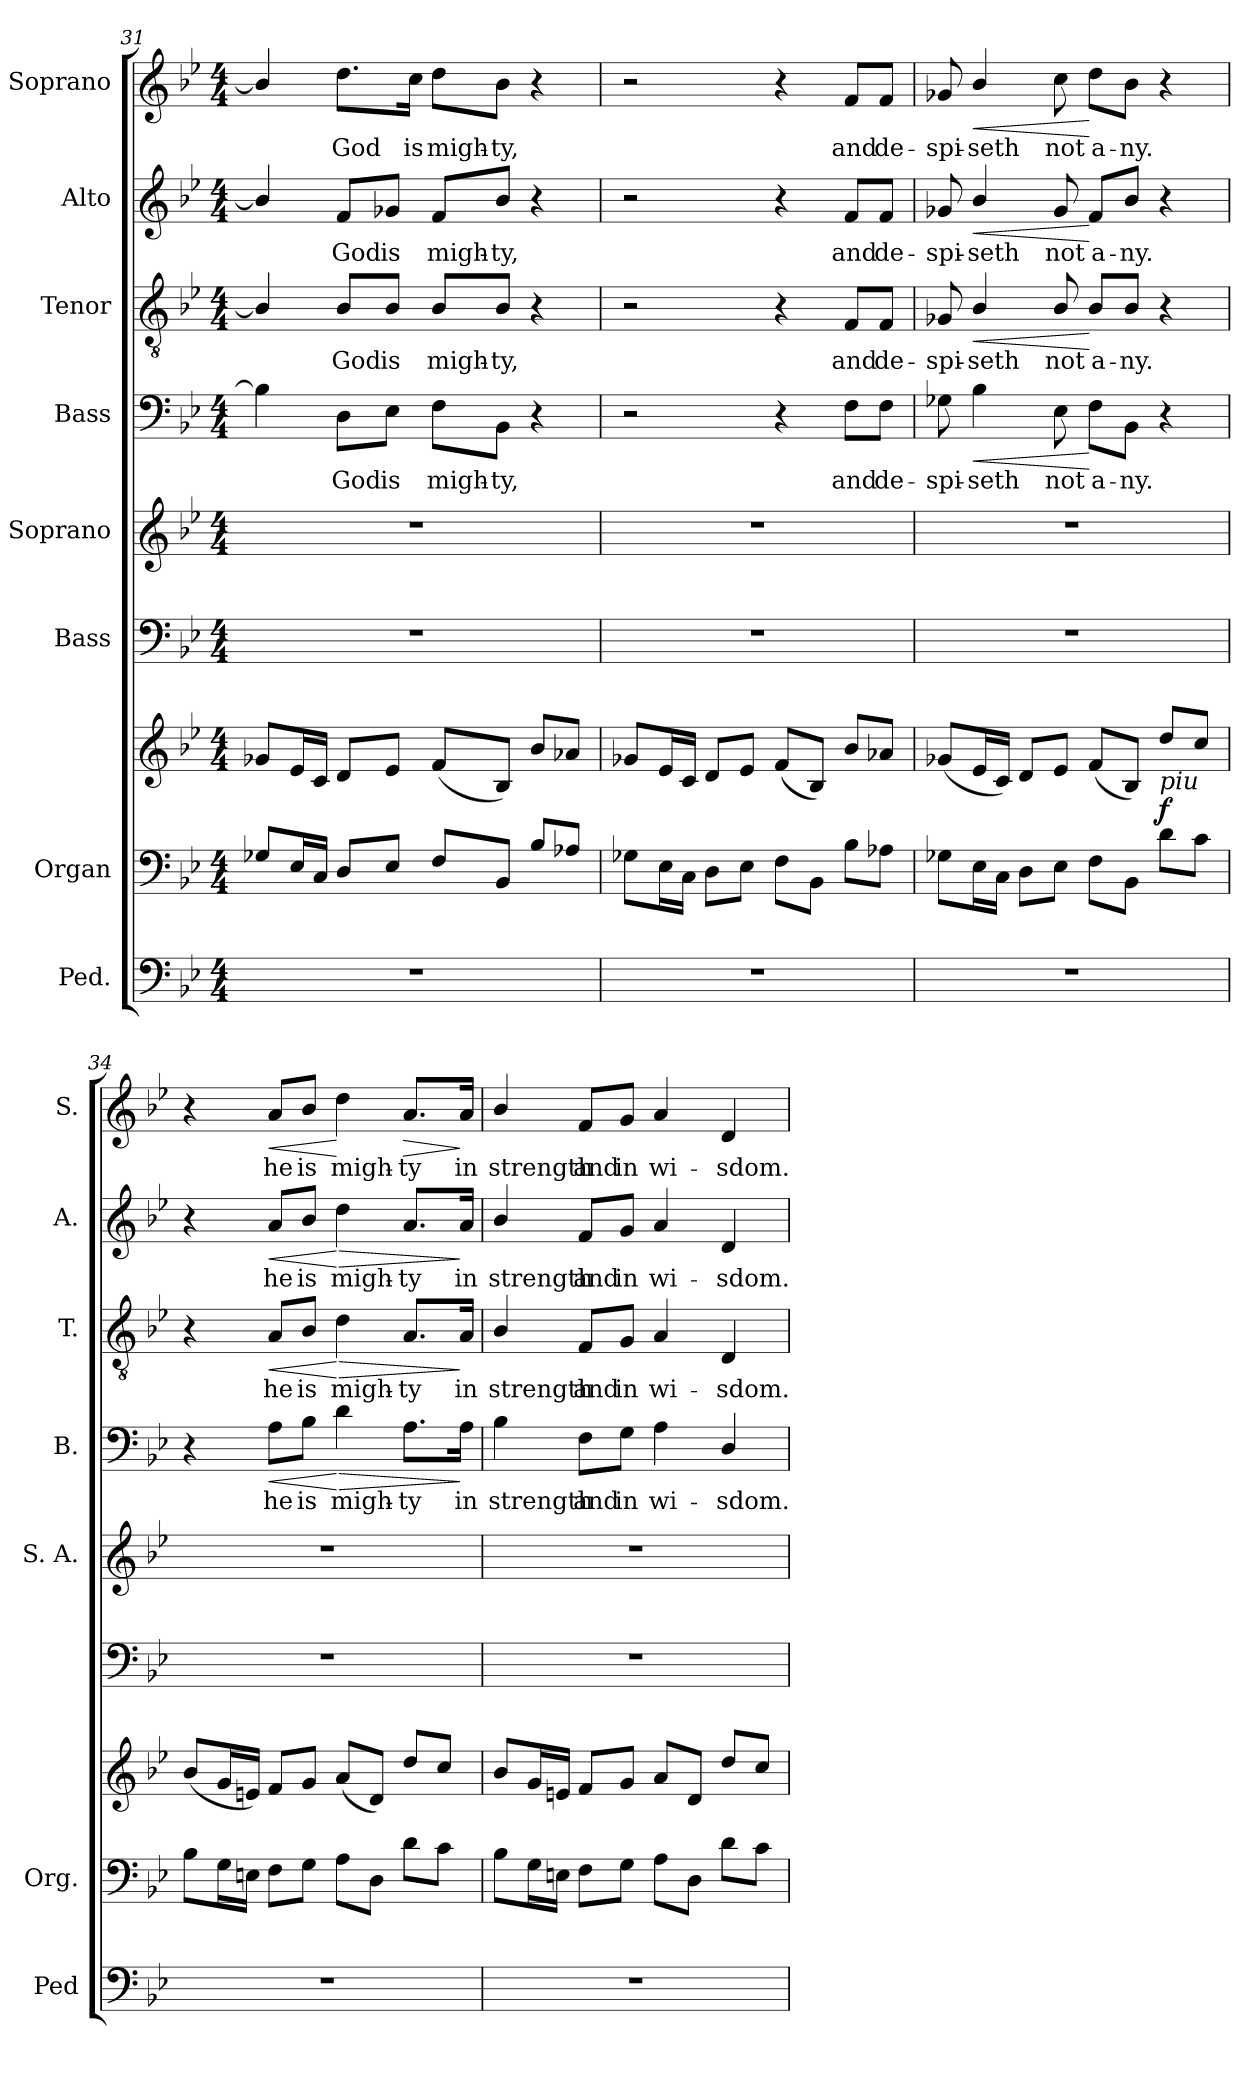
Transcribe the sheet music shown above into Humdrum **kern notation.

**kern	**kern	**kern	**dynam	**kern	**kern	**kern	**text	**dynam	**kern	**text	**dynam	**kern	**text	**dynam	**kern	**text	**dynam
*part8	*part7	*part7	*part7	*part6	*part5	*part4	*part4	*part4	*part3	*part3	*part3	*part2	*part2	*part2	*part1	*part1	*part1
*staff9	*staff8	*staff7	*staff7/8	*staff6	*staff5	*staff4	*staff4	*staff4	*staff3	*staff3	*staff3	*staff2	*staff2	*staff2	*staff1	*staff1	*staff1
*I"Ped.	*I"Organ	*	*	*I"Bass	*I"Soprano	*I"Bass	*	*	*I"Tenor	*	*	*I"Alto	*	*	*I"Soprano	*	*
*I'Ped	*I'Org.	*	*	*	*I'S. A.	*I'B.	*	*	*I'T.	*	*	*I'A.	*	*	*I'S.	*	*
*clefF4	*clefF4	*clefG2	*	*clefF4	*clefG2	*clefF4	*	*	*clefGv2	*	*	*clefG2	*	*	*clefG2	*	*
*	*	*	*	*	*	*	*	*	*ITrd7c12	*	*	*	*	*	*	*	*
*k[b-e-]	*k[b-e-]	*k[b-e-]	*	*k[b-e-]	*k[b-e-]	*k[b-e-]	*	*	*k[b-e-]	*	*	*k[b-e-]	*	*	*k[b-e-]	*	*
*B-:	*B-:	*B-:	*	*B-:	*B-:	*B-:	*	*	*B-:	*	*	*B-:	*	*	*B-:	*	*
*M4/4	*M4/4	*M4/4	*	*M4/4	*M4/4	*M4/4	*	*	*M4/4	*	*	*M4/4	*	*	*M4/4	*	*
=31	=31	=31	=31	=31	=31	=31	=31	=31	=31	=31	=31	=31	=31	=31	=31	=31	=31
1r	8G-Xi/L	8g-Xi/L	.	1r	1r	4B-i\]	.	.	4BB-i/]	.	.	4b-i/]	.	.	4b-i/]	.	.
.	16E-i/L	16e-i/L	.	.	.	.	.	.	.	.	.	.	.	.	.	.	.
.	16Ci/JJ	16ci/JJ	.	.	.	.	.	.	.	.	.	.	.	.	.	.	.
!	!	!	!	!	!	!	!LO:LY:b:color=#000000	!	!	!	!	!	!	!	!	!	!
!	!	!	!	!	!	!	!	!	!	!LO:LY:b:color=#000000	!	!	!	!	!	!	!
!	!	!	!	!	!	!	!	!	!	!	!	!	!LO:LY:b:color=#000000	!	!	!	!
!	!	!	!	!	!	!	!	!	!	!	!	!	!	!	!	!LO:LY:b:color=#000000	!
.	8Di/L	8di/L	.	.	.	8Di\L	God	.	8BB-i/L	God	.	8fi/L	God	.	8.ddi\L	God	.
!	!	!	!	!	!	!	!LO:LY:b:color=#000000	!	!	!	!	!	!	!	!	!	!
!	!	!	!	!	!	!	!	!	!	!LO:LY:b:color=#000000	!	!	!	!	!	!	!
!	!	!	!	!	!	!	!	!	!	!	!	!	!LO:LY:b:color=#000000	!	!	!	!
.	8E-i/J	8e-i/J	.	.	.	8E-i\J	is	.	8BB-i/J	is	.	8g-Xi/J	is	.	.	.	.
!	!	!	!	!	!	!	!	!	!	!	!	!	!	!	!	!LO:LY:b:color=#000000	!
.	.	.	.	.	.	.	.	.	.	.	.	.	.	.	16cci\Jk	is	.
!	!	!	!	!	!	!	!LO:LY:b:color=#000000	!	!	!	!	!	!	!	!	!	!
!	!	!	!	!	!	!	!	!	!	!LO:LY:b:color=#000000	!	!	!	!	!	!	!
!	!	!	!	!	!	!	!	!	!	!	!	!	!LO:LY:b:color=#000000	!	!	!	!
!	!	!	!	!	!	!	!	!	!	!	!	!	!	!	!	!LO:LY:b:color=#000000	!
.	8Fi/L	(8fi/L	.	.	.	8Fi\L	migh-	.	8BB-i/L	migh-	.	8fi/L	migh-	.	8ddi\L	migh-	.
!	!	!	!	!	!	!	!LO:LY:b:color=#000000	!	!	!	!	!	!	!	!	!	!
!	!	!	!	!	!	!	!	!	!	!LO:LY:b:color=#000000	!	!	!	!	!	!	!
!	!	!	!	!	!	!	!	!	!	!	!	!	!LO:LY:b:color=#000000	!	!	!	!
!	!	!	!	!	!	!	!	!	!	!	!	!	!	!	!	!LO:LY:b:color=#000000	!
.	8BB-i/J	8B-i/J)	.	.	.	8BB-i\J	-ty,	.	8BB-i/J	-ty,	.	8b-i/J	-ty,	.	8b-i\J	-ty,	.
.	8B-i/L	8b-i/L	.	.	.	4r	.	.	4r	.	.	4r	.	.	4r	.	.
.	8A-Xi/J	8a-Xi/J	.	.	.	.	.	.	.	.	.	.	.	.	.	.	.
!!LO:LB:g=z
=32	=32	=32	=32	=32	=32	=32	=32	=32	=32	=32	=32	=32	=32	=32	=32	=32	=32
1r	8G-Xi\L	8g-Xi/L	.	1r	1r	2r	.	.	2r	.	.	2r	.	.	2r	.	.
.	16E-i\L	16e-i/L	.	.	.	.	.	.	.	.	.	.	.	.	.	.	.
.	16Ci\JJ	16ci/JJ	.	.	.	.	.	.	.	.	.	.	.	.	.	.	.
.	8Di\L	8di/L	.	.	.	.	.	.	.	.	.	.	.	.	.	.	.
.	8E-i\J	8e-i/J	.	.	.	.	.	.	.	.	.	.	.	.	.	.	.
.	8Fi\L	(8fi/L	.	.	.	4r	.	.	4r	.	.	4r	.	.	4r	.	.
.	8BB-i\J	8B-i/J)	.	.	.	.	.	.	.	.	.	.	.	.	.	.	.
!	!	!	!	!	!	!	!LO:LY:b:color=#000000	!	!	!	!	!	!	!	!	!	!
!	!	!	!	!	!	!	!	!	!	!LO:LY:b:color=#000000	!	!	!	!	!	!	!
!	!	!	!	!	!	!	!	!	!	!	!	!	!LO:LY:b:color=#000000	!	!	!	!
!	!	!	!	!	!	!	!	!	!	!	!	!	!	!	!	!LO:LY:b:color=#000000	!
.	8B-i\L	8b-i/L	.	.	.	8Fi\L	and	.	8FFi/L	and	.	8fi/L	and	.	8fi/L	and	.
!	!	!	!	!	!	!	!LO:LY:b:color=#000000	!	!	!	!	!	!	!	!	!	!
!	!	!	!	!	!	!	!	!	!	!LO:LY:b:color=#000000	!	!	!	!	!	!	!
!	!	!	!	!	!	!	!	!	!	!	!	!	!LO:LY:b:color=#000000	!	!	!	!
!	!	!	!	!	!	!	!	!	!	!	!	!	!	!	!	!LO:LY:b:color=#000000	!
.	8A-Xi\J	8a-Xi/J	.	.	.	8Fi\J	de-	.	8FFi/J	de-	.	8fi/J	de-	.	8fi/J	de-	.
=33	=33	=33	=33	=33	=33	=33	=33	=33	=33	=33	=33	=33	=33	=33	=33	=33	=33
!	!	!	!	!	!	!	!LO:LY:b:color=#000000	!	!	!	!	!	!	!	!	!	!
!	!	!	!	!	!	!	!	!	!	!LO:LY:b:color=#000000	!	!	!	!	!	!	!
!	!	!	!	!	!	!	!	!	!	!	!	!	!LO:LY:b:color=#000000	!	!	!	!
!	!	!	!	!	!	!	!	!	!	!	!	!	!	!	!	!LO:LY:b:color=#000000	!
1r	8G-Xi\L	(8g-Xi/L	.	1r	1r	8G-Xi\	-spi-	.	8GG-Xi/	-spi-	.	8g-Xi/	-spi-	.	8g-Xi/	-spi-	.
!	!	!	!	!	!	!	!LO:LY:b:color=#000000	!LO:HP:b	!	!	!	!	!	!	!	!	!
!	!	!	!	!	!	!	!	!	!	!LO:LY:b:color=#000000	!LO:HP:b	!	!	!	!	!	!
!	!	!	!	!	!	!	!	!	!	!	!	!	!LO:LY:b:color=#000000	!LO:HP:b	!	!	!
!	!	!	!	!	!	!	!	!	!	!	!	!	!	!	!	!LO:LY:b:color=#000000	!LO:HP:b
.	16E-i\L	16e-i/L	.	.	.	4B-i\	-seth	<	4BB-i/	-seth	<	4b-i/	-seth	<	4b-i/	-seth	<
.	16Ci\JJ	16ci/JJ)	.	.	.	.	.	.	.	.	.	.	.	.	.	.	.
.	8Di\L	8di/L	.	.	.	.	.	.	.	.	.	.	.	.	.	.	.
!	!	!	!	!	!	!	!LO:LY:b:color=#000000	!	!	!	!	!	!	!	!	!	!
!	!	!	!	!	!	!	!	!	!	!LO:LY:b:color=#000000	!	!	!	!	!	!	!
!	!	!	!	!	!	!	!	!	!	!	!	!	!LO:LY:b:color=#000000	!	!	!	!
!	!	!	!	!	!	!	!	!	!	!	!	!	!	!	!	!LO:LY:b:color=#000000	!
.	8E-i\J	8e-i/J	.	.	.	8E-i\	not	.	8BB-i/	not	.	8g-i/	not	.	8cci\	not	.
!	!	!	!	!	!	!	!LO:LY:b:color=#000000	!	!	!	!	!	!	!	!	!	!
!	!	!	!	!	!	!	!	!	!	!LO:LY:b:color=#000000	!	!	!	!	!	!	!
!	!	!	!	!	!	!	!	!	!	!	!	!	!LO:LY:b:color=#000000	!	!	!	!
!	!	!	!	!	!	!	!	!	!	!	!	!	!	!	!	!LO:LY:b:color=#000000	!
.	8Fi\L	(8fi/L	.	.	.	8Fi\L	a-	[	8BB-i/L	a-	[	8fi/L	a-	[	8ddi\L	a-	[
!	!	!	!	!	!	!	!LO:LY:b:color=#000000	!	!	!	!	!	!	!	!	!	!
!	!	!	!	!	!	!	!	!	!	!LO:LY:b:color=#000000	!	!	!	!	!	!	!
!	!	!	!	!	!	!	!	!	!	!	!	!	!LO:LY:b:color=#000000	!	!	!	!
!	!	!	!	!	!	!	!	!	!	!	!	!	!	!	!	!LO:LY:b:color=#000000	!
.	8BB-i\J	8B-i/J)	.	.	.	8BB-i\J	-ny.	.	8BB-i/J	-ny.	.	8b-i/J	-ny.	.	8b-i\J	-ny.	.
!	!	!LO:TX:b:i:t=piu	!	!	!	!	!	!	!	!	!	!	!	!	!	!	!
.	8di\L	8ddi/L	f	.	.	4r	.	.	4r	.	.	4r	.	.	4r	.	.
.	8ci\J	8cci/J	.	.	.	.	.	.	.	.	.	.	.	.	.	.	.
=34	=34	=34	=34	=34	=34	=34	=34	=34	=34	=34	=34	=34	=34	=34	=34	=34	=34
1r	8B-i\L	(8b-i/L	.	1r	1r	4r	.	.	4r	.	.	4r	.	.	4r	.	.
.	16Gi\L	16gi/L	.	.	.	.	.	.	.	.	.	.	.	.	.	.	.
.	16Eni\JJ	16eni/JJ)	.	.	.	.	.	.	.	.	.	.	.	.	.	.	.
!	!	!	!	!	!	!	!LO:LY:b:color=#000000	!LO:HP:b	!	!	!	!	!	!	!	!	!
!	!	!	!	!	!	!	!	!	!	!LO:LY:b:color=#000000	!LO:HP:b	!	!	!	!	!	!
!	!	!	!	!	!	!	!	!	!	!	!	!	!LO:LY:b:color=#000000	!LO:HP:b	!	!	!
!	!	!	!	!	!	!	!	!	!	!	!	!	!	!	!	!LO:LY:b:color=#000000	!LO:HP:b
.	8Fi\L	8fi/L	.	.	.	8Ai\L	he	<	8AAi/L	he	<	8ai/L	he	<	8ai/L	he	<
!	!	!	!	!	!	!	!LO:LY:b:color=#000000	!	!	!	!	!	!	!	!	!	!
!	!	!	!	!	!	!	!	!	!	!LO:LY:b:color=#000000	!	!	!	!	!	!	!
!	!	!	!	!	!	!	!	!	!	!	!	!	!LO:LY:b:color=#000000	!	!	!	!
!	!	!	!	!	!	!	!	!	!	!	!	!	!	!	!	!LO:LY:b:color=#000000	!
.	8Gi\J	8gi/J	.	.	.	8B-i\J	is	.	8BB-i/J	is	.	8b-i/J	is	.	8b-i/J	is	.
!	!	!	!	!	!	!	!LO:LY:b:color=#000000	!LO:HP:n=1:b	!	!	!	!	!	!	!	!	!
!	!	!	!	!	!	!	!	!	!	!LO:LY:b:color=#000000	!LO:HP:n=1:b	!	!	!	!	!	!
!	!	!	!	!	!	!	!	!	!	!	!	!	!LO:LY:b:color=#000000	!LO:HP:n=1:b	!	!	!
!	!	!	!	!	!	!	!	!	!	!	!	!	!	!	!	!LO:LY:b:color=#000000	!
.	8Ai\L	(8ai/L	.	.	.	4di\	migh-	[ >	4Di\	migh-	[ >	4ddi\	migh-	[ >	4ddi\	migh-	[
.	8Di\J	8di/J)	.	.	.	.	.	.	.	.	.	.	.	.	.	.	.
!	!	!	!	!	!	!	!LO:LY:b:color=#000000	!	!	!	!	!	!	!	!	!	!
!	!	!	!	!	!	!	!	!	!	!LO:LY:b:color=#000000	!	!	!	!	!	!	!
!	!	!	!	!	!	!	!	!	!	!	!	!	!LO:LY:b:color=#000000	!	!	!	!
!	!	!	!	!	!	!	!	!	!	!	!	!	!	!	!	!LO:LY:b:color=#000000	!LO:HP:b
.	8di\L	8ddi/L	.	.	.	8.Ai\L	-ty	.	8.AAi/L	-ty	.	8.ai/L	-ty	.	8.ai/L	-ty	>
.	8ci\J	8cci/J	.	.	.	.	.	.	.	.	.	.	.	.	.	.	.
!	!	!	!	!	!	!	!LO:LY:b:color=#000000	!	!	!	!	!	!	!	!	!	!
!	!	!	!	!	!	!	!	!	!	!LO:LY:b:color=#000000	!	!	!	!	!	!	!
!	!	!	!	!	!	!	!	!	!	!	!	!	!LO:LY:b:color=#000000	!	!	!	!
!	!	!	!	!	!	!	!	!	!	!	!	!	!	!	!	!LO:LY:b:color=#000000	!
.	.	.	.	.	.	16Ai\Jk	in	]	16AAi/Jk	in	]	16ai/Jk	in	]	16ai/Jk	in	]
=35	=35	=35	=35	=35	=35	=35	=35	=35	=35	=35	=35	=35	=35	=35	=35	=35	=35
!	!	!	!	!	!	!	!LO:LY:b:color=#000000	!	!	!	!	!	!	!	!	!	!
!	!	!	!	!	!	!	!	!	!	!LO:LY:b:color=#000000	!	!	!	!	!	!	!
!	!	!	!	!	!	!	!	!	!	!	!	!	!LO:LY:b:color=#000000	!	!	!	!
!	!	!	!	!	!	!	!	!	!	!	!	!	!	!	!	!LO:LY:b:color=#000000	!
1r	8B-i\L	8b-i/L	.	1r	1r	4B-i\	strength	.	4BB-i/	strength	.	4b-i/	strength	.	4b-i/	strength	.
.	16Gi\L	16gi/L	.	.	.	.	.	.	.	.	.	.	.	.	.	.	.
.	16Eni\JJ	16eni/JJ	.	.	.	.	.	.	.	.	.	.	.	.	.	.	.
!	!	!	!	!	!	!	!LO:LY:b:color=#000000	!	!	!	!	!	!	!	!	!	!
!	!	!	!	!	!	!	!	!	!	!LO:LY:b:color=#000000	!	!	!	!	!	!	!
!	!	!	!	!	!	!	!	!	!	!	!	!	!LO:LY:b:color=#000000	!	!	!	!
!	!	!	!	!	!	!	!	!	!	!	!	!	!	!	!	!LO:LY:b:color=#000000	!
.	8Fi\L	8fi/L	.	.	.	8Fi\L	and	.	8FFi/L	and	.	8fi/L	and	.	8fi/L	and	.
!	!	!	!	!	!	!	!LO:LY:b:color=#000000	!	!	!	!	!	!	!	!	!	!
!	!	!	!	!	!	!	!	!	!	!LO:LY:b:color=#000000	!	!	!	!	!	!	!
!	!	!	!	!	!	!	!	!	!	!	!	!	!LO:LY:b:color=#000000	!	!	!	!
!	!	!	!	!	!	!	!	!	!	!	!	!	!	!	!	!LO:LY:b:color=#000000	!
.	8Gi\J	8gi/J	.	.	.	8Gi\J	in	.	8GGi/J	in	.	8gi/J	in	.	8gi/J	in	.
!	!	!	!	!	!	!	!LO:LY:b:color=#000000	!	!	!	!	!	!	!	!	!	!
!	!	!	!	!	!	!	!	!	!	!LO:LY:b:color=#000000	!	!	!	!	!	!	!
!	!	!	!	!	!	!	!	!	!	!	!	!	!LO:LY:b:color=#000000	!	!	!	!
!	!	!	!	!	!	!	!	!	!	!	!	!	!	!	!	!LO:LY:b:color=#000000	!
.	8Ai\L	8ai/L	.	.	.	4Ai\	wi-	.	4AAi/	wi-	.	4ai/	wi-	.	4ai/	wi-	.
.	8Di\J	8di/J	.	.	.	.	.	.	.	.	.	.	.	.	.	.	.
!	!	!	!	!	!	!	!LO:LY:b:color=#000000	!	!	!	!	!	!	!	!	!	!
!	!	!	!	!	!	!	!	!	!	!LO:LY:b:color=#000000	!	!	!	!	!	!	!
!	!	!	!	!	!	!	!	!	!	!	!	!	!LO:LY:b:color=#000000	!	!	!	!
!	!	!	!	!	!	!	!	!	!	!	!	!	!	!	!	!LO:LY:b:color=#000000	!
.	8di\L	8ddi/L	.	.	.	4Di/	-sdom.	.	4DDi/	-sdom.	.	4di/	-sdom.	.	4di/	-sdom.	.
.	8ci\J	8cci/J	.	.	.	.	.	.	.	.	.	.	.	.	.	.	.
=	=	=	=	=	=	=	=	=	=	=	=	=	=	=	=	=	=
*-	*-	*-	*-	*-	*-	*-	*-	*-	*-	*-	*-	*-	*-	*-	*-	*-	*-
